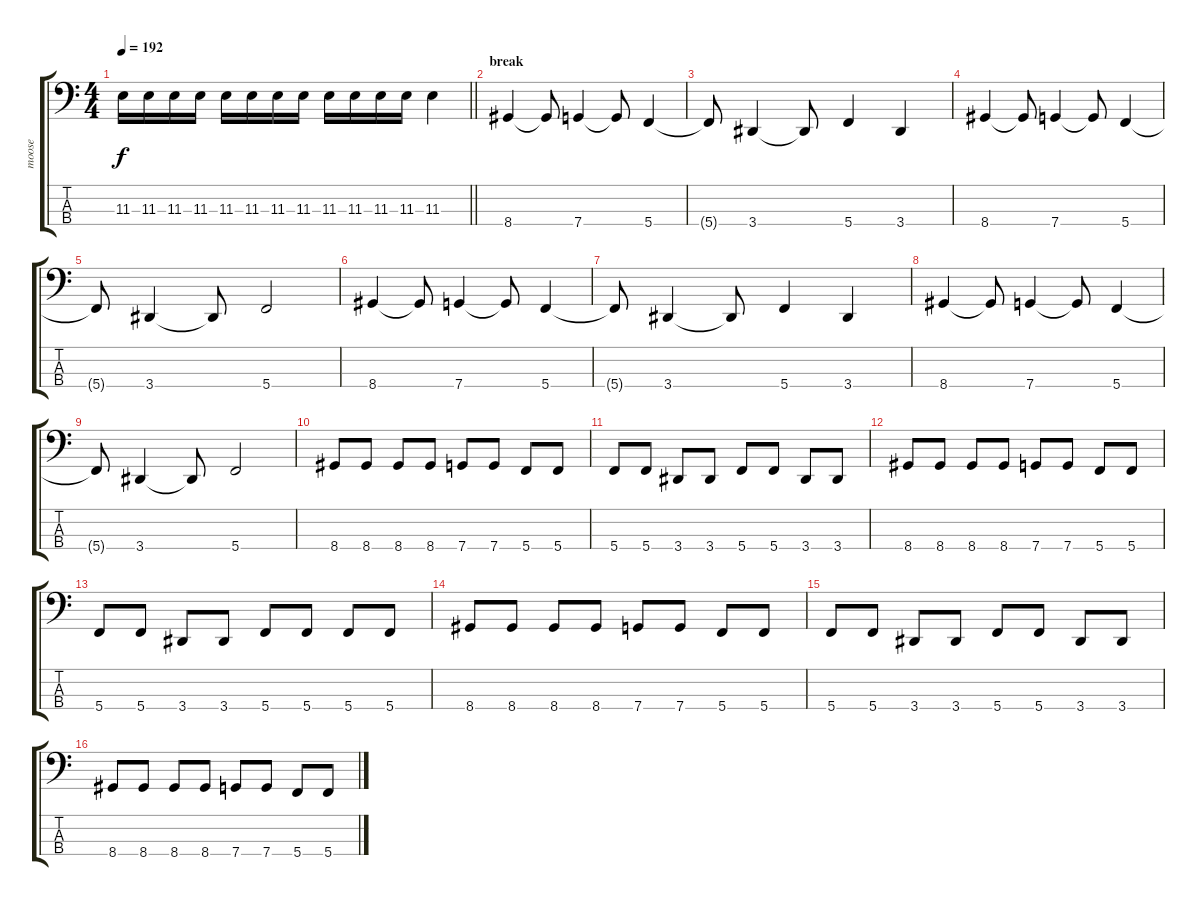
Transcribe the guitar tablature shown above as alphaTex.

\track ("moose" "moose") {instrument slapbass1}
\staff {score tabs}
\tuning (Eb2 Bb1 F1 C1) {hide}
\ts (4 4)
\tempo 192
\clef f4
\barLineRight lightlight
\ks c
11.3.16{dy f} 11.3.16 11.3.16 11.3.16 11.3.16 11.3.16 11.3.16 11.3.16 11.3.16 11.3.16 11.3.16 11.3.16 11.3.4 |
\section ("" "break")
8.4.4 8.4{t}.8 7.4.4 7.4{t}.8 5.4.4 |
5.4{t}.8 3.4.4 3.4{t}.8 5.4.4 3.4.4 |
8.4.4 8.4{t}.8 7.4.4 7.4{t}.8 5.4.4 |
5.4{t}.8 3.4.4 3.4{t}.8 5.4.2 |
8.4.4 8.4{t}.8 7.4.4 7.4{t}.8 5.4.4 |
5.4{t}.8 3.4.4 3.4{t}.8 5.4.4 3.4.4 |
8.4.4 8.4{t}.8 7.4.4 7.4{t}.8 5.4.4 |
5.4{t}.8 3.4.4 3.4{t}.8 5.4.2 |
8.4.8 8.4.8 8.4.8 8.4.8 7.4.8 7.4.8 5.4.8 5.4.8 |
5.4.8 5.4.8 3.4.8 3.4.8 5.4.8 5.4.8 3.4.8 3.4.8 |
8.4.8 8.4.8 8.4.8 8.4.8 7.4.8 7.4.8 5.4.8 5.4.8 |
5.4.8 5.4.8 3.4.8 3.4.8 5.4.8 5.4.8 5.4.8 5.4.8 |
8.4.8 8.4.8 8.4.8 8.4.8 7.4.8 7.4.8 5.4.8 5.4.8 |
5.4.8 5.4.8 3.4.8 3.4.8 5.4.8 5.4.8 3.4.8 3.4.8 |
8.4.8 8.4.8 8.4.8 8.4.8 7.4.8 7.4.8 5.4.8 5.4.8
